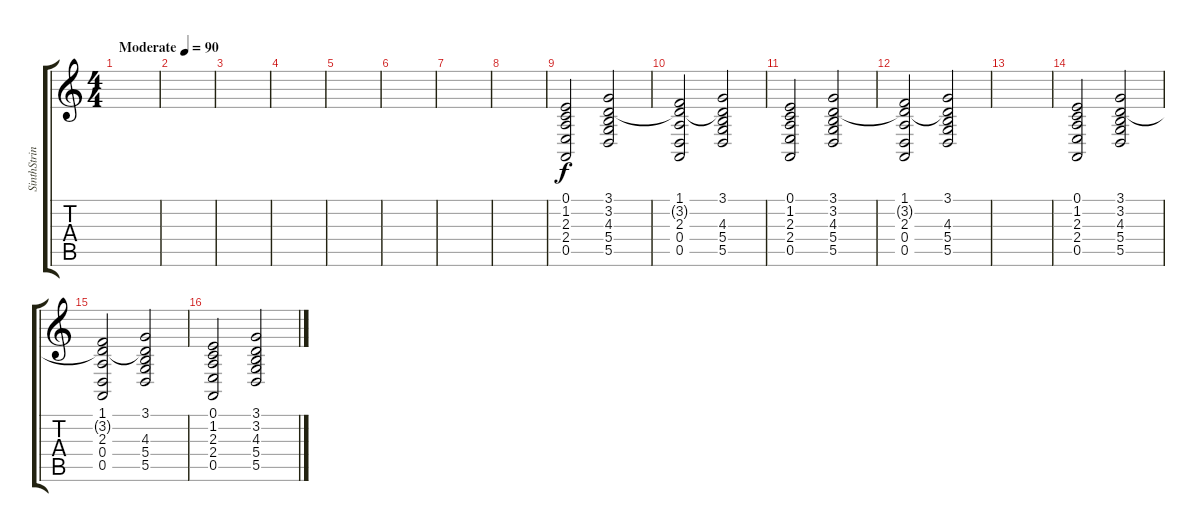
\track ("SinthString 1" "SinthStrin") {instrument synthstrings1}
\staff {score tabs}
\tuning (E4 B3 G3 D3 A2 E2) {hide}
\ts (4 4)
\tempo (90 "Moderate")
\clef g2
\ks c
|
|
|
|
|
|
|
|
(0.1 1.2 2.3 2.4 0.5).2 (3.1 3.2 4.3 5.4 5.5).2 |
(1.1 3.2{t} 2.3 0.4 0.5).2 (3.1 3.2{t} 4.3 5.4 5.5).2 |
(0.1 1.2 2.3 2.4 0.5).2 (3.1 3.2 4.3 5.4 5.5).2 |
(1.1 3.2{t} 2.3 0.4 0.5).2 (3.1 3.2{t} 4.3 5.4 5.5).2 |
|
(0.1 1.2 2.3 2.4 0.5).2 (3.1 3.2 4.3 5.4 5.5).2 |
(1.1 3.2{t} 2.3 0.4 0.5).2 (3.1 3.2{t} 4.3 5.4 5.5).2 |
(0.1 1.2 2.3 2.4 0.5).2 (3.1 3.2 4.3 5.4 5.5).2
